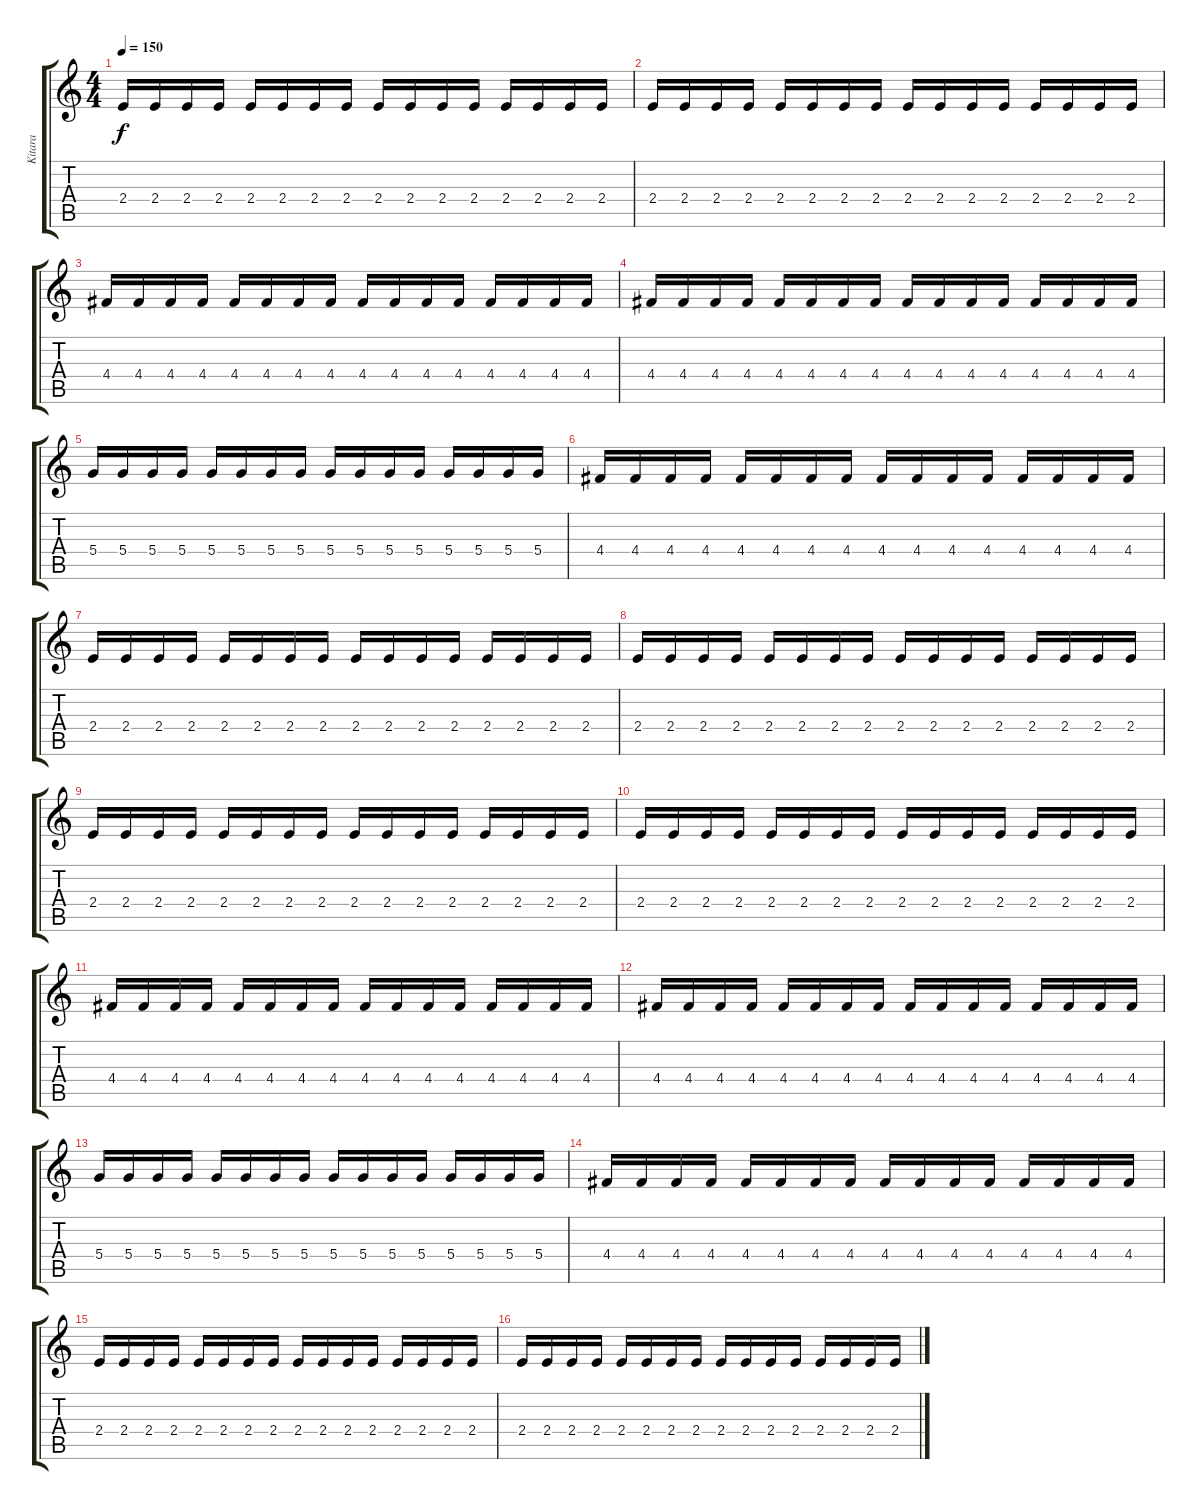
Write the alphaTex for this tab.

\track ("Kitara" "Kitara") {instrument distortionguitar}
\staff {score tabs}
\tuning (E4 B3 G3 D3 A2 E2) {hide}
\ts (4 4)
\tempo 150
\clef g2
\ks c
2.4.16{dy f instrument distortionguitar} 2.4.16 2.4.16 2.4.16 2.4.16 2.4.16 2.4.16 2.4.16 2.4.16 2.4.16 2.4.16 2.4.16 2.4.16 2.4.16 2.4.16 2.4.16 |
2.4.16 2.4.16 2.4.16 2.4.16 2.4.16 2.4.16 2.4.16 2.4.16 2.4.16 2.4.16 2.4.16 2.4.16 2.4.16 2.4.16 2.4.16 2.4.16 |
4.4.16 4.4.16 4.4.16 4.4.16 4.4.16 4.4.16 4.4.16 4.4.16 4.4.16 4.4.16 4.4.16 4.4.16 4.4.16 4.4.16 4.4.16 4.4.16 |
4.4.16 4.4.16 4.4.16 4.4.16 4.4.16 4.4.16 4.4.16 4.4.16 4.4.16 4.4.16 4.4.16 4.4.16 4.4.16 4.4.16 4.4.16 4.4.16 |
5.4.16 5.4.16 5.4.16 5.4.16 5.4.16 5.4.16 5.4.16 5.4.16 5.4.16 5.4.16 5.4.16 5.4.16 5.4.16 5.4.16 5.4.16 5.4.16 |
4.4.16 4.4.16 4.4.16 4.4.16 4.4.16 4.4.16 4.4.16 4.4.16 4.4.16 4.4.16 4.4.16 4.4.16 4.4.16 4.4.16 4.4.16 4.4.16 |
2.4.16 2.4.16 2.4.16 2.4.16 2.4.16 2.4.16 2.4.16 2.4.16 2.4.16 2.4.16 2.4.16 2.4.16 2.4.16 2.4.16 2.4.16 2.4.16 |
2.4.16 2.4.16 2.4.16 2.4.16 2.4.16 2.4.16 2.4.16 2.4.16 2.4.16 2.4.16 2.4.16 2.4.16 2.4.16 2.4.16 2.4.16 2.4.16 |
2.4.16 2.4.16 2.4.16 2.4.16 2.4.16 2.4.16 2.4.16 2.4.16 2.4.16 2.4.16 2.4.16 2.4.16 2.4.16 2.4.16 2.4.16 2.4.16 |
2.4.16 2.4.16 2.4.16 2.4.16 2.4.16 2.4.16 2.4.16 2.4.16 2.4.16 2.4.16 2.4.16 2.4.16 2.4.16 2.4.16 2.4.16 2.4.16 |
4.4.16 4.4.16 4.4.16 4.4.16 4.4.16 4.4.16 4.4.16 4.4.16 4.4.16 4.4.16 4.4.16 4.4.16 4.4.16 4.4.16 4.4.16 4.4.16 |
4.4.16 4.4.16 4.4.16 4.4.16 4.4.16 4.4.16 4.4.16 4.4.16 4.4.16 4.4.16 4.4.16 4.4.16 4.4.16 4.4.16 4.4.16 4.4.16 |
5.4.16 5.4.16 5.4.16 5.4.16 5.4.16 5.4.16 5.4.16 5.4.16 5.4.16 5.4.16 5.4.16 5.4.16 5.4.16 5.4.16 5.4.16 5.4.16 |
4.4.16 4.4.16 4.4.16 4.4.16 4.4.16 4.4.16 4.4.16 4.4.16 4.4.16 4.4.16 4.4.16 4.4.16 4.4.16 4.4.16 4.4.16 4.4.16 |
2.4.16 2.4.16 2.4.16 2.4.16 2.4.16 2.4.16 2.4.16 2.4.16 2.4.16 2.4.16 2.4.16 2.4.16 2.4.16 2.4.16 2.4.16 2.4.16 |
2.4.16 2.4.16 2.4.16 2.4.16 2.4.16 2.4.16 2.4.16 2.4.16 2.4.16 2.4.16 2.4.16 2.4.16 2.4.16 2.4.16 2.4.16 2.4.16
